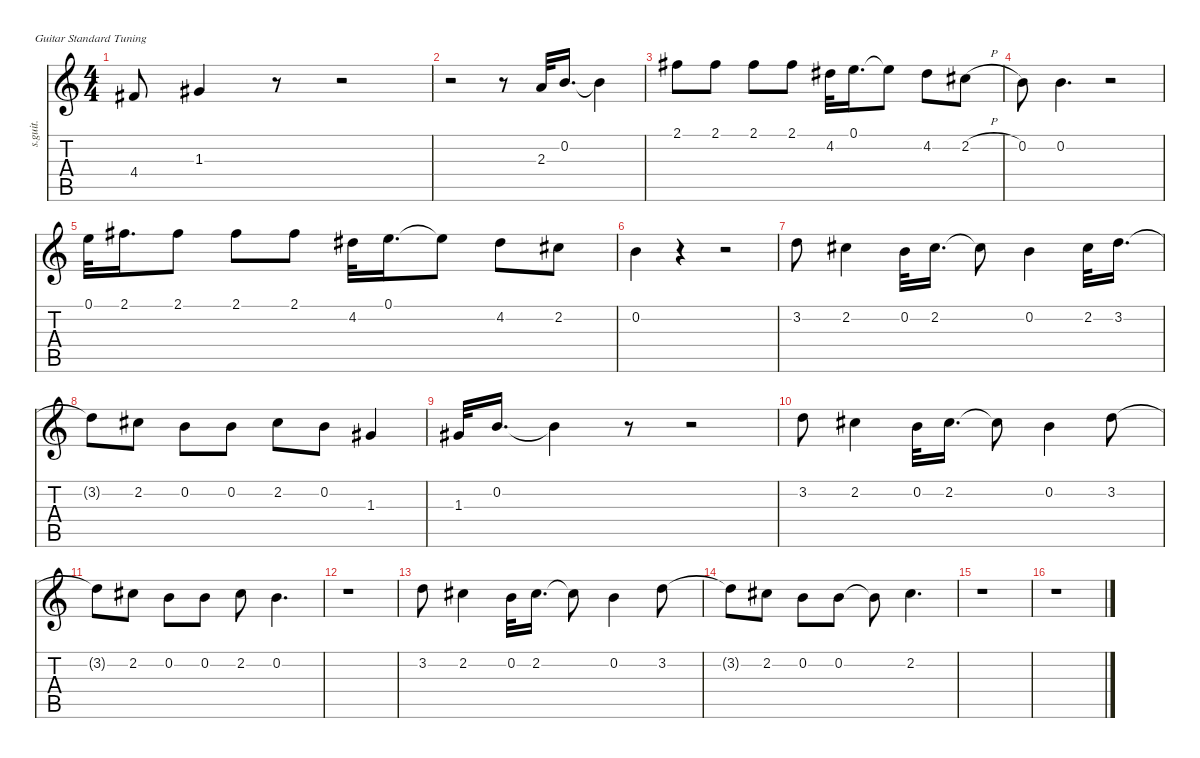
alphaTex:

\defaultSystemsLayout 4
\hideDynamics
\bracketExtendMode nobrackets
\track ("Dave Grohl - Vocals" "s.guit.") {instrument tenorsax}
\staff {score tabs}
\tuning (E4 B3 G3 D3 A2 E2)
\displaytranspose 12
\ts (4 4)
\tempo (136 hide)
\clef g2
\ks c
4.4{acc #}.8{dy f} 1.3{acc #}.4 r.8 r.2 |
r.2 r.8 2.3.32 0.2.16{d} 0.2{t}.4 |
2.1{acc #}.8 2.1{acc #}.8 2.1{acc #}.8 2.1{acc #}.8 4.2{acc #}.32 0.1.16{d} 0.1{t}.8 4.2{acc #}.8 2.2{h acc #}.8 |
0.2.8 0.2.4{d} r.2 |
0.1.32 2.1{acc #}.16{d} 2.1{acc #}.8 2.1{acc #}.8 2.1{acc #}.8 4.2{acc #}.32 0.1.16{d} 0.1{t}.8 4.2{acc #}.8 2.2{acc #}.8 |
0.2.4 r.4 r.2 |
3.2.8 2.2{acc #}.4 0.2.32 2.2{acc #}.16{d} 2.2{t acc #}.8 0.2.4 2.2{acc #}.32 3.2.16{d} |
3.2{t}.8 2.2{acc #}.8 0.2.8 0.2.8 2.2{acc #}.8 0.2.8 1.3{acc #}.4 |
1.3{acc #}.32 0.2.16{d} 0.2{t}.4 r.8 r.2 |
3.2.8 2.2{acc #}.4 0.2.32 2.2{acc #}.16{d} 2.2{t acc #}.8 0.2.4 3.2.8 |
3.2{t}.8 2.2{acc #}.8 0.2.8 0.2.8 2.2{acc #}.8 0.2.4{d} |
r.1 |
3.2.8 2.2{acc #}.4 0.2.32 2.2{acc #}.16{d} 2.2{t acc #}.8 0.2.4 3.2.8 |
3.2{t}.8 2.2{acc #}.8 0.2.8 0.2.8 0.2{t}.8 2.2{acc #}.4{d} |
r.1 |
r.1
